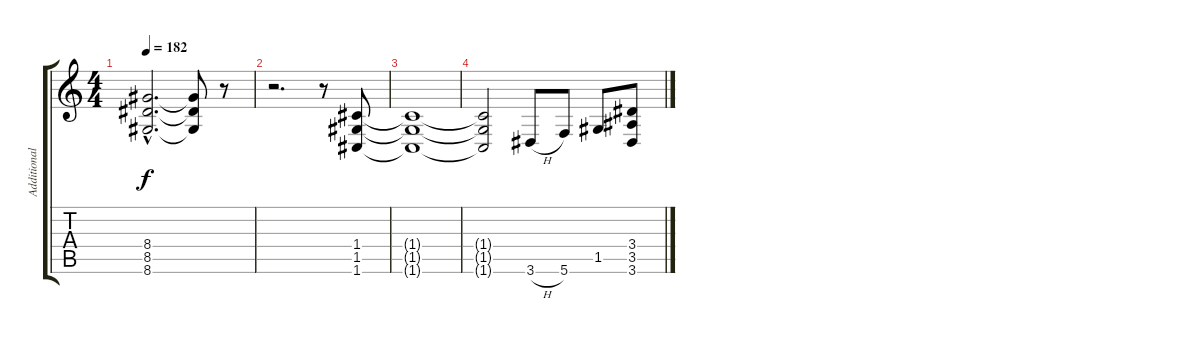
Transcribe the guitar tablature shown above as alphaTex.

\track ("Additional Guitar 1" "Additional") {instrument distortionguitar}
\staff {score tabs}
\tuning (D4 A3 F3 C3 G2 C2) {hide}
\ts (4 4)
\tempo 182
\clef g2
\ks c
(8.4{hac t} 8.5{hac t} 8.6{hac t}).2{d dy f} (8.4{t} 8.5{t} 8.6{t}).8 r.8 |
r.2{d} r.8 (1.4 1.5 1.6).8 |
(1.4{t} 1.5{t} 1.6{t}).1 |
(1.4{t} 1.5{t} 1.6{t}).2 3.6{h}.8 5.6.8 1.5.8 (3.4 3.5 3.6).8
